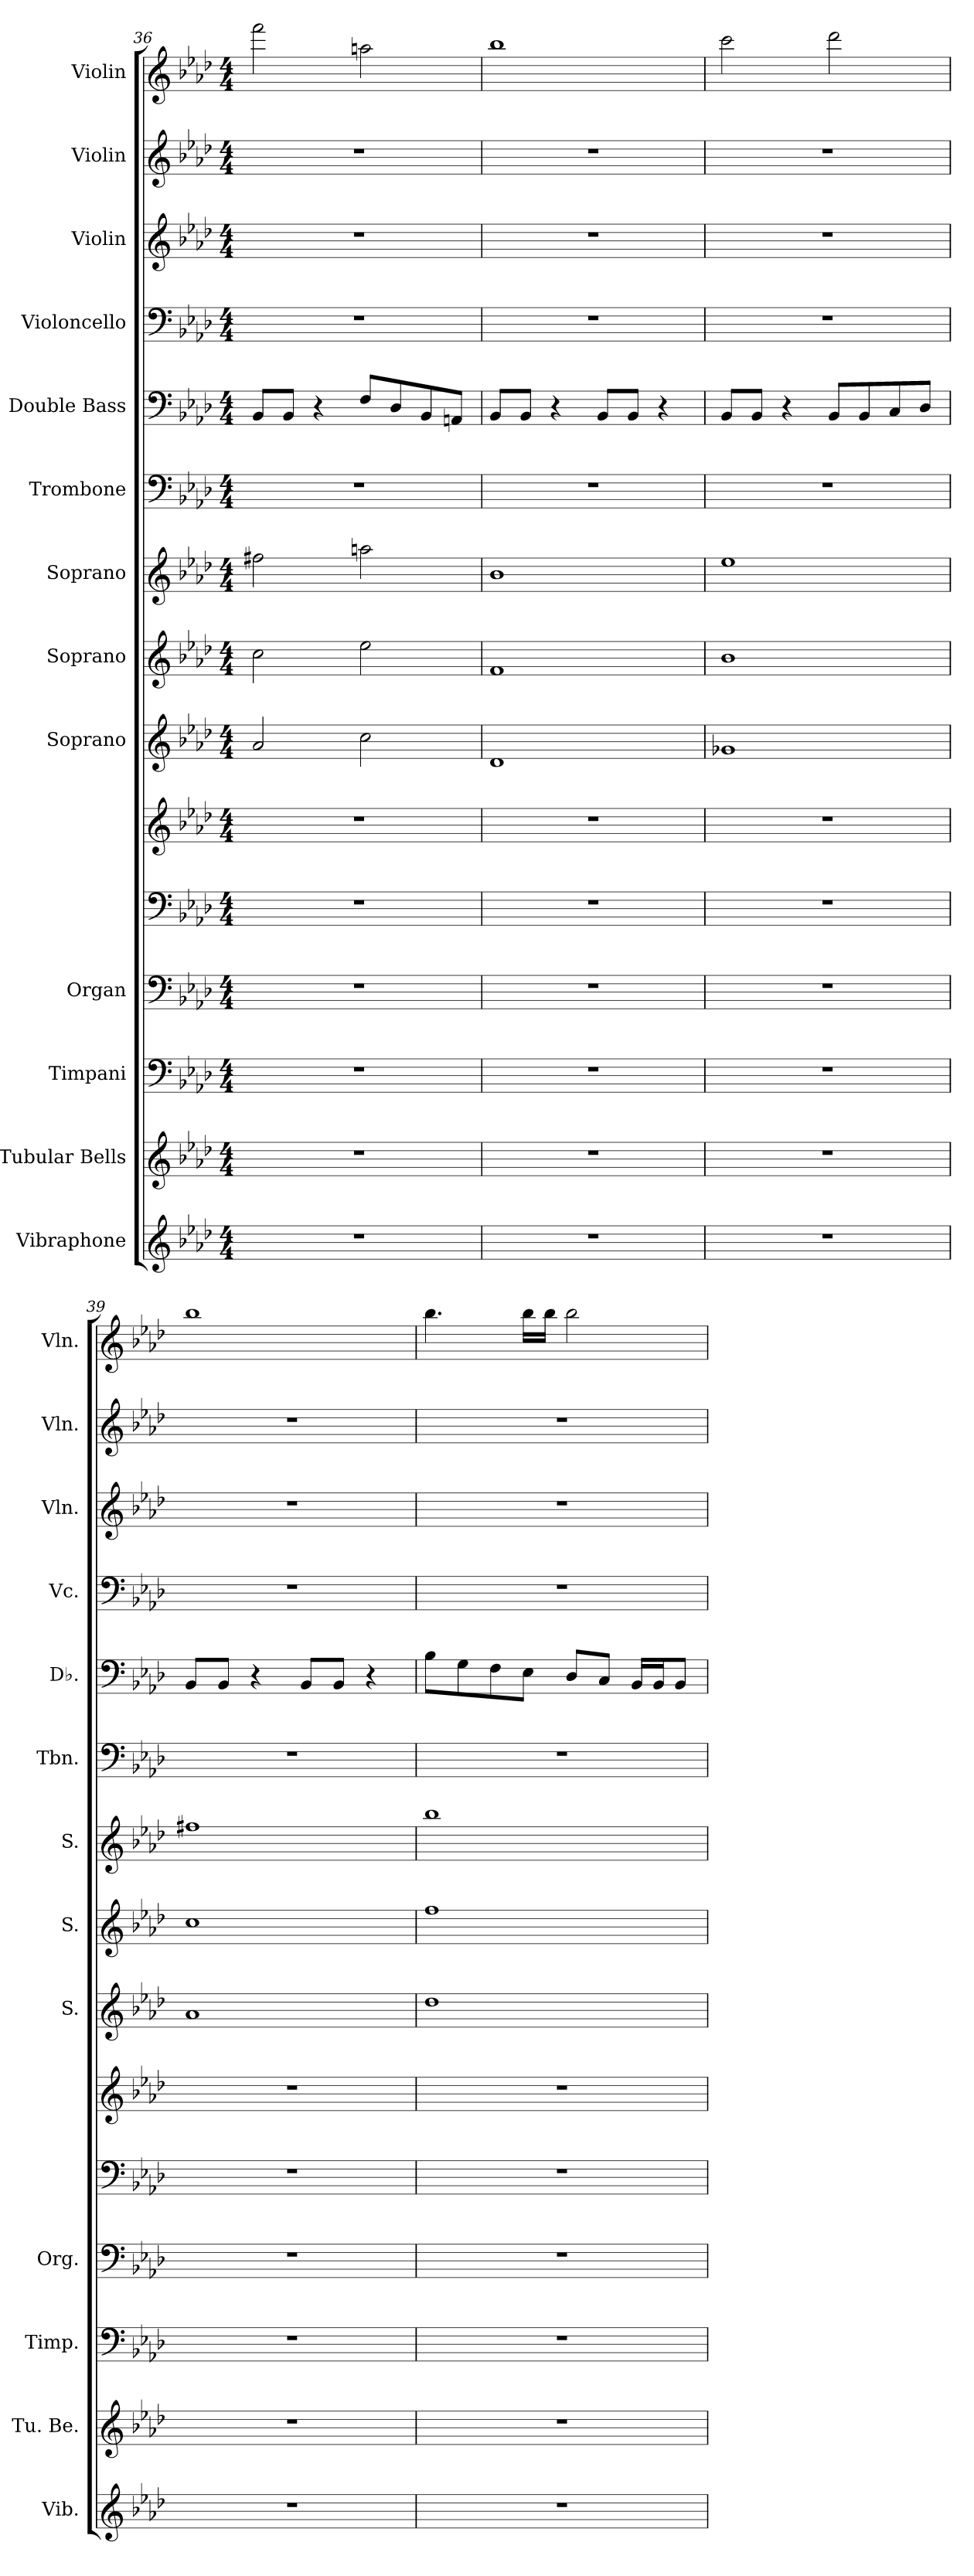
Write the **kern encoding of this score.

**kern	**kern	**kern	**kern	**kern	**kern	**kern	**kern	**kern	**kern	**kern	**kern	**kern	**kern	**kern
*part13	*part12	*part11	*part10	*part10	*part10	*part9	*part8	*part7	*part6	*part5	*part4	*part3	*part2	*part1
*staff15	*staff14	*staff13	*staff12	*staff11	*staff10	*staff9	*staff8	*staff7	*staff6	*staff5	*staff4	*staff3	*staff2	*staff1
*I"Vibraphone	*I"Tubular Bells	*I"Timpani	*I"Organ	*	*	*I"Soprano	*I"Soprano	*I"Soprano	*I"Trombone	*I"Double Bass	*I"Violoncello	*I"Violin	*I"Violin	*I"Violin
*I'Vib.	*I'Tu. Be.	*I'Timp.	*I'Org.	*	*	*I'S.	*I'S.	*I'S.	*I'Tbn.	*I'Db.	*I'Vc.	*I'Vln.	*I'Vln.	*I'Vln.
!!LO:PB:g=z
*clefG2	*clefG2	*clefF4	*clefF4	*clefF4	*clefG2	*clefG2	*clefG2	*clefG2	*clefF4	*clefF4	*clefF4	*clefG2	*clefG2	*clefG2
*	*	*	*	*	*	*	*	*	*	*ITrd7c12	*	*	*	*
*k[b-e-a-d-]	*k[b-e-a-d-]	*k[b-e-a-d-]	*k[b-e-a-d-]	*k[b-e-a-d-]	*k[b-e-a-d-]	*k[b-e-a-d-]	*k[b-e-a-d-]	*k[b-e-a-d-]	*k[b-e-a-d-]	*k[b-e-a-d-]	*k[b-e-a-d-]	*k[b-e-a-d-]	*k[b-e-a-d-]	*k[b-e-a-d-]
*M4/4	*M4/4	*M4/4	*M4/4	*M4/4	*M4/4	*M4/4	*M4/4	*M4/4	*M4/4	*M4/4	*M4/4	*M4/4	*M4/4	*M4/4
=36	=36	=36	=36	=36	=36	=36	=36	=36	=36	=36	=36	=36	=36	=36
1r	1r	1r	1r	1r	1r	2a-/	2cc\	2ff#X\	1r	8BBB-/L	1r	1r	1r	2fff\
.	.	.	.	.	.	.	.	.	.	8BBB-/J	.	.	.	.
.	.	.	.	.	.	.	.	.	.	4r	.	.	.	.
.	.	.	.	.	.	2cc\	2ee-\	2aan\	.	8FF/L	.	.	.	2aan\
.	.	.	.	.	.	.	.	.	.	8DD-/	.	.	.	.
.	.	.	.	.	.	.	.	.	.	8BBB-/	.	.	.	.
.	.	.	.	.	.	.	.	.	.	8AAAn/J	.	.	.	.
=37	=37	=37	=37	=37	=37	=37	=37	=37	=37	=37	=37	=37	=37	=37
1r	1r	1r	1r	1r	1r	1d-	1f	1b-	1r	8BBB-/L	1r	1r	1r	1bb-
.	.	.	.	.	.	.	.	.	.	8BBB-/J	.	.	.	.
.	.	.	.	.	.	.	.	.	.	4r	.	.	.	.
.	.	.	.	.	.	.	.	.	.	8BBB-/L	.	.	.	.
.	.	.	.	.	.	.	.	.	.	8BBB-/J	.	.	.	.
.	.	.	.	.	.	.	.	.	.	4r	.	.	.	.
=38	=38	=38	=38	=38	=38	=38	=38	=38	=38	=38	=38	=38	=38	=38
1r	1r	1r	1r	1r	1r	1g-X	1b-	1ee-	1r	8BBB-/L	1r	1r	1r	2ccc\
.	.	.	.	.	.	.	.	.	.	8BBB-/J	.	.	.	.
.	.	.	.	.	.	.	.	.	.	4r	.	.	.	.
.	.	.	.	.	.	.	.	.	.	8BBB-/L	.	.	.	2ddd-\
.	.	.	.	.	.	.	.	.	.	8BBB-/	.	.	.	.
.	.	.	.	.	.	.	.	.	.	8CC/	.	.	.	.
.	.	.	.	.	.	.	.	.	.	8DD-/J	.	.	.	.
=39	=39	=39	=39	=39	=39	=39	=39	=39	=39	=39	=39	=39	=39	=39
1r	1r	1r	1r	1r	1r	1a-	1cc	1ff#X	1r	8BBB-/L	1r	1r	1r	1bb-
.	.	.	.	.	.	.	.	.	.	8BBB-/J	.	.	.	.
.	.	.	.	.	.	.	.	.	.	4r	.	.	.	.
.	.	.	.	.	.	.	.	.	.	8BBB-/L	.	.	.	.
.	.	.	.	.	.	.	.	.	.	8BBB-/J	.	.	.	.
.	.	.	.	.	.	.	.	.	.	4r	.	.	.	.
=40	=40	=40	=40	=40	=40	=40	=40	=40	=40	=40	=40	=40	=40	=40
1r	1r	1r	1r	1r	1r	1dd-	1ff	1bb-	1r	8BB-\L	1r	1r	1r	4.bb-\
.	.	.	.	.	.	.	.	.	.	8GG\	.	.	.	.
.	.	.	.	.	.	.	.	.	.	8FF\	.	.	.	.
.	.	.	.	.	.	.	.	.	.	8EE-\J	.	.	.	16bb-\LL
.	.	.	.	.	.	.	.	.	.	.	.	.	.	16bb-\JJ
.	.	.	.	.	.	.	.	.	.	8DD-/L	.	.	.	2bb-\
.	.	.	.	.	.	.	.	.	.	8CC/J	.	.	.	.
.	.	.	.	.	.	.	.	.	.	16BBB-/LL	.	.	.	.
.	.	.	.	.	.	.	.	.	.	16BBB-/J	.	.	.	.
.	.	.	.	.	.	.	.	.	.	8BBB-/J	.	.	.	.
=	=	=	=	=	=	=	=	=	=	=	=	=	=	=
*-	*-	*-	*-	*-	*-	*-	*-	*-	*-	*-	*-	*-	*-	*-
